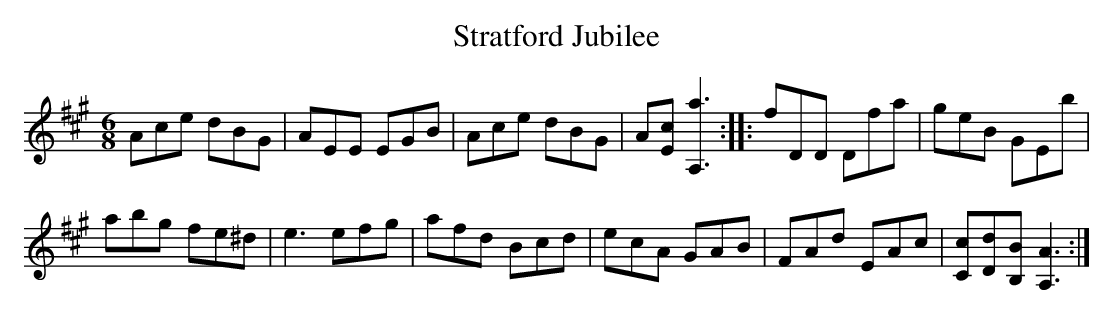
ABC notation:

X:1
T:Stratford Jubilee
M:6/8
L:1/8
K:A
Ace dBG | AEE EGB | Ace dBG | A[Ec][A,3a3]::fDD Dfa | geB GEb |
abg fe^d | e3 efg | afd Bcd | ecA GAB | FAd EAc | [Cc][Dd][B,B] [A,3A3] :|
